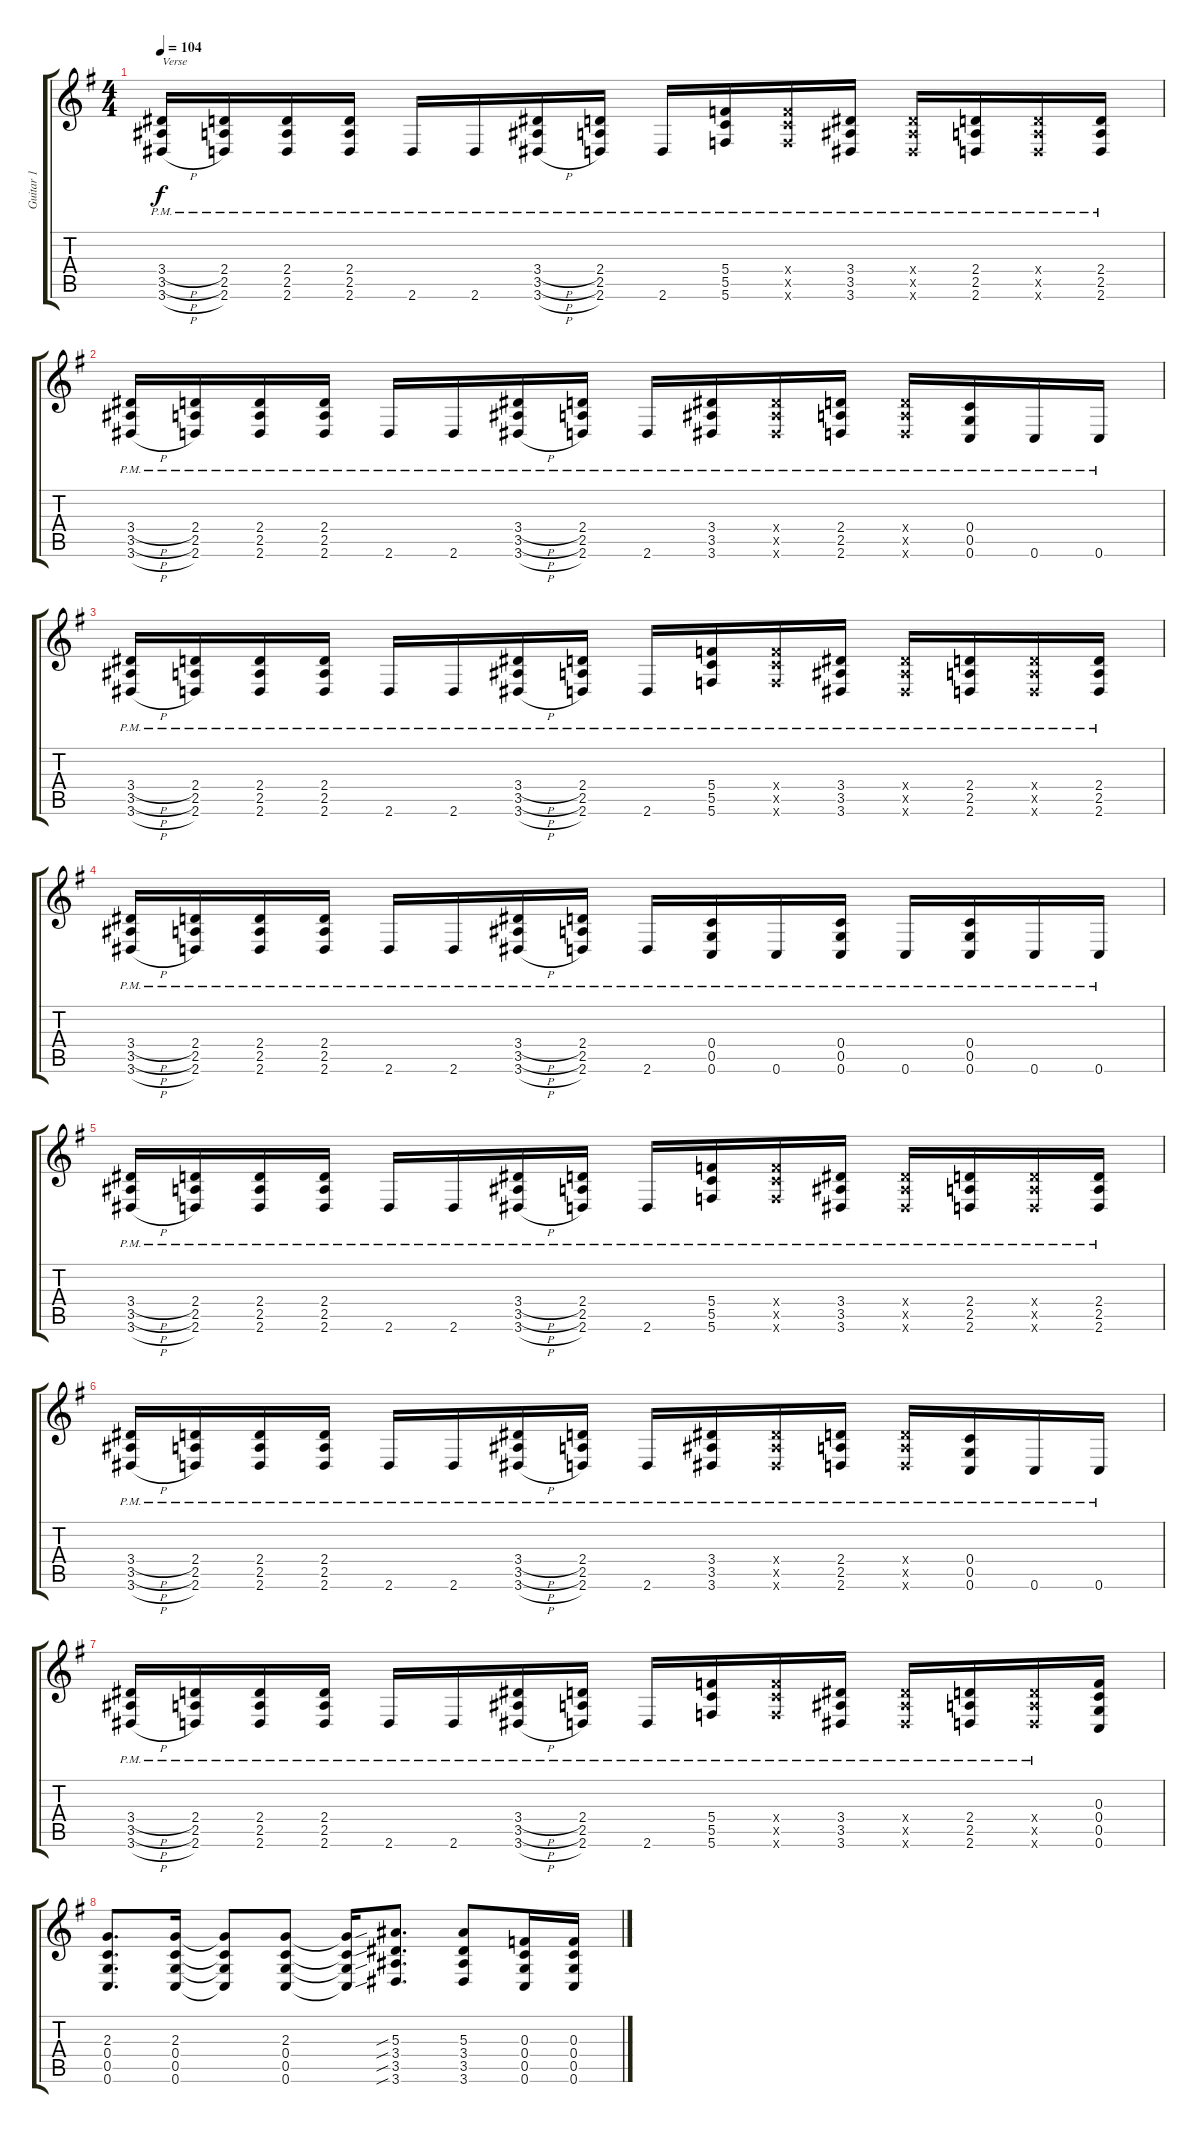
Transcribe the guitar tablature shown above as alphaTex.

\track ("Guitar 1" "Guitar 1") {instrument distortionguitar}
\staff {score tabs}
\tuning (D4 A3 F3 C3 G2 C2) {hide}
\ts (4 4)
\tempo 104
\clef g2
\ks g
(3.4{h pm} 3.5{h pm} 3.6{h pm}).16{txt "Verse" dy f} (2.4{pm} 2.5{pm} 2.6{pm}).16 (2.4{pm} 2.5{pm} 2.6{pm}).16 (2.4{pm} 2.5{pm} 2.6{pm}).16 2.6{pm}.16 2.6{pm}.16 (3.4{h pm} 3.5{h pm} 3.6{h pm}).16 (2.4{pm} 2.5{pm} 2.6{pm}).16 2.6{pm}.16 (5.4{pm} 5.5{pm} 5.6{pm}).16 (5.4{pm x} 5.5{pm x} 5.6{pm x}).16 (3.4{pm} 3.5{pm} 3.6{pm}).16 (3.4{pm x} 3.5{pm x} 3.6{pm x}).16 (2.4{pm} 2.5{pm} 2.6{pm}).16 (2.4{pm x} 2.5{pm x} 2.6{pm x}).16 (2.4{pm} 2.5{pm} 2.6{pm}).16 |
(3.4{h pm} 3.5{h pm} 3.6{h pm}).16 (2.4{pm} 2.5{pm} 2.6{pm}).16 (2.4{pm} 2.5{pm} 2.6{pm}).16 (2.4{pm} 2.5{pm} 2.6{pm}).16 2.6{pm}.16 2.6{pm}.16 (3.4{h pm} 3.5{h pm} 3.6{h pm}).16 (2.4{pm} 2.5{pm} 2.6{pm}).16 2.6{pm}.16 (3.4{pm} 3.5{pm} 3.6{pm}).16 (3.4{pm x} 3.5{pm x} 3.6{pm x}).16 (2.4{pm} 2.5{pm} 2.6{pm}).16 (2.4{pm x} 2.5{pm x} 2.6{pm x}).16 (0.4{pm} 0.5{pm} 0.6{pm}).16 0.6{pm}.16 0.6{pm}.16 |
(3.4{h pm} 3.5{h pm} 3.6{h pm}).16 (2.4{pm} 2.5{pm} 2.6{pm}).16 (2.4{pm} 2.5{pm} 2.6{pm}).16 (2.4{pm} 2.5{pm} 2.6{pm}).16 2.6{pm}.16 2.6{pm}.16 (3.4{h pm} 3.5{h pm} 3.6{h pm}).16 (2.4{pm} 2.5{pm} 2.6{pm}).16 2.6{pm}.16 (5.4{pm} 5.5{pm} 5.6{pm}).16 (5.4{pm x} 5.5{pm x} 5.6{pm x}).16 (3.4{pm} 3.5{pm} 3.6{pm}).16 (3.4{pm x} 3.5{pm x} 3.6{pm x}).16 (2.4{pm} 2.5{pm} 2.6{pm}).16 (2.4{pm x} 2.5{pm x} 2.6{pm x}).16 (2.4{pm} 2.5{pm} 2.6{pm}).16 |
(3.4{h pm} 3.5{h pm} 3.6{h pm}).16 (2.4{pm} 2.5{pm} 2.6{pm}).16 (2.4{pm} 2.5{pm} 2.6{pm}).16 (2.4{pm} 2.5{pm} 2.6{pm}).16 2.6{pm}.16 2.6{pm}.16 (3.4{h pm} 3.5{h pm} 3.6{h pm}).16 (2.4{pm} 2.5{pm} 2.6{pm}).16 2.6{pm}.16 (0.4{pm} 0.5{pm} 0.6{pm}).16 0.6{pm}.16 (0.4{pm} 0.5{pm} 0.6{pm}).16 0.6{pm}.16 (0.4{pm} 0.5{pm} 0.6{pm}).16 0.6{pm}.16 0.6{pm}.16 |
(3.4{h pm} 3.5{h pm} 3.6{h pm}).16 (2.4{pm} 2.5{pm} 2.6{pm}).16 (2.4{pm} 2.5{pm} 2.6{pm}).16 (2.4{pm} 2.5{pm} 2.6{pm}).16 2.6{pm}.16 2.6{pm}.16 (3.4{h pm} 3.5{h pm} 3.6{h pm}).16 (2.4{pm} 2.5{pm} 2.6{pm}).16 2.6{pm}.16 (5.4{pm} 5.5{pm} 5.6{pm}).16 (5.4{pm x} 5.5{pm x} 5.6{pm x}).16 (3.4{pm} 3.5{pm} 3.6{pm}).16 (3.4{pm x} 3.5{pm x} 3.6{pm x}).16 (2.4{pm} 2.5{pm} 2.6{pm}).16 (2.4{pm x} 2.5{pm x} 2.6{pm x}).16 (2.4{pm} 2.5{pm} 2.6{pm}).16 |
(3.4{h pm} 3.5{h pm} 3.6{h pm}).16 (2.4{pm} 2.5{pm} 2.6{pm}).16 (2.4{pm} 2.5{pm} 2.6{pm}).16 (2.4{pm} 2.5{pm} 2.6{pm}).16 2.6{pm}.16 2.6{pm}.16 (3.4{h pm} 3.5{h pm} 3.6{h pm}).16 (2.4{pm} 2.5{pm} 2.6{pm}).16 2.6{pm}.16 (3.4{pm} 3.5{pm} 3.6{pm}).16 (3.4{pm x} 3.5{pm x} 3.6{pm x}).16 (2.4{pm} 2.5{pm} 2.6{pm}).16 (2.4{pm x} 2.5{pm x} 2.6{pm x}).16 (0.4{pm} 0.5{pm} 0.6{pm}).16 0.6{pm}.16 0.6{pm}.16 |
(3.4{h pm} 3.5{h pm} 3.6{h pm}).16 (2.4{pm} 2.5{pm} 2.6{pm}).16 (2.4{pm} 2.5{pm} 2.6{pm}).16 (2.4{pm} 2.5{pm} 2.6{pm}).16 2.6{pm}.16 2.6{pm}.16 (3.4{h pm} 3.5{h pm} 3.6{h pm}).16 (2.4{pm} 2.5{pm} 2.6{pm}).16 2.6{pm}.16 (5.4{pm} 5.5{pm} 5.6{pm}).16 (5.4{pm x} 5.5{pm x} 5.6{pm x}).16 (3.4{pm} 3.5{pm} 3.6{pm}).16 (3.4{pm x} 3.5{pm x} 3.6{pm x}).16 (2.4{pm} 2.5{pm} 2.6{pm}).16 (2.4{pm x} 2.5{pm x} 2.6{pm x}).16 (0.3 0.4 0.5 0.6).16 |
(2.3 0.4 0.5 0.6).8{d} (2.3 0.4 0.5 0.6).16 (2.3{t} 0.4{t} 0.5{t} 0.6{t}).8 (2.3 0.4 0.5 0.6).8 (2.3{t} 0.4{t} 0.5{t} 0.6{t}).16 (5.3{sib} 3.4{sib} 3.5{sib} 3.6{sib}).8{d} (5.3 3.4 3.5 3.6).8 (0.3 0.4 0.5 0.6).16 (0.3 0.4 0.5 0.6).16
